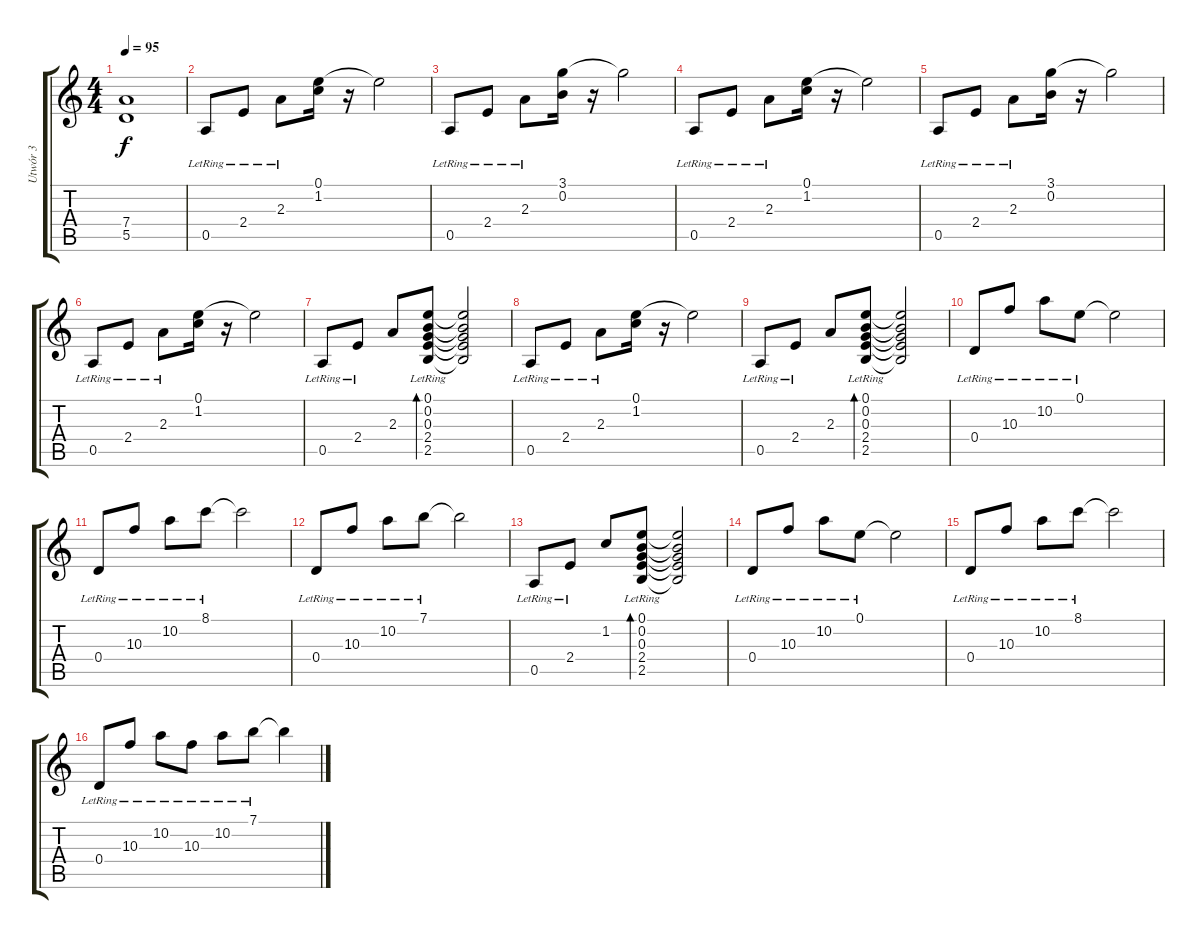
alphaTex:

\track ("Utwór 3" "Utwór 3") {instrument distortionguitar}
\staff {score tabs}
\tuning (E4 B3 G3 D3 A2 E2) {hide}
\ts (4 4)
\tempo 95
\clef g2
\ks c
(7.4{t} 5.5{t}).1{dy f} |
0.5{lr}.8{instrument electricguitarclean} 2.4{lr}.8 2.3{lr}.8 (0.1 1.2).16 r.16 0.1{t}.2 |
0.5{lr}.8 2.4{lr}.8 2.3{lr}.8 (3.1 0.2).16 r.16 3.1{t}.2 |
0.5{lr}.8 2.4{lr}.8 2.3{lr}.8 (0.1 1.2).16 r.16 0.1{t}.2 |
0.5{lr}.8 2.4{lr}.8 2.3{lr}.8 (3.1 0.2).16 r.16 3.1{t}.2 |
0.5{lr}.8 2.4{lr}.8 2.3{lr}.8 (0.1 1.2).16 r.16 0.1{t}.2 |
0.5{lr}.8 2.4{lr}.8 2.3.8 (0.1{lr} 0.2{lr} 0.3{lr} 2.4{lr} 2.5{lr}).8{bd 120} (0.1{t} 0.2{t} 0.3{t} 2.4{t} 2.5{t}).2 |
0.5{lr}.8 2.4{lr}.8 2.3{lr}.8 (0.1 1.2).16 r.16 0.1{t}.2 |
0.5{lr}.8 2.4{lr}.8 2.3.8 (0.1{lr} 0.2{lr} 0.3{lr} 2.4{lr} 2.5{lr}).8{bd 120} (0.1{t} 0.2{t} 0.3{t} 2.4{t} 2.5{t}).2 |
0.4{lr}.8 10.3{lr}.8 10.2{lr}.8 0.1{lr}.8 0.1{t}.2 |
0.4{lr}.8 10.3{lr}.8 10.2{lr}.8 8.1{lr}.8 8.1{t}.2 |
0.4{lr}.8 10.3{lr}.8 10.2{lr}.8 7.1{lr}.8 7.1{t}.2 |
0.5{lr}.8 2.4{lr}.8 1.2.8 (0.1{lr} 0.2{lr} 0.3{lr} 2.4{lr} 2.5{lr}).8{bd 120} (0.1{t} 0.2{t} 0.3{t} 2.4{t} 2.5{t}).2 |
0.4{lr}.8 10.3{lr}.8 10.2{lr}.8 0.1{lr}.8 0.1{t}.2 |
0.4{lr}.8 10.3{lr}.8 10.2{lr}.8 8.1{lr}.8 8.1{t}.2 |
0.4{lr}.8 10.3{lr}.8 10.2{lr}.8 10.3{lr}.8 10.2{lr}.8 7.1{lr}.8 7.1{t}.4
